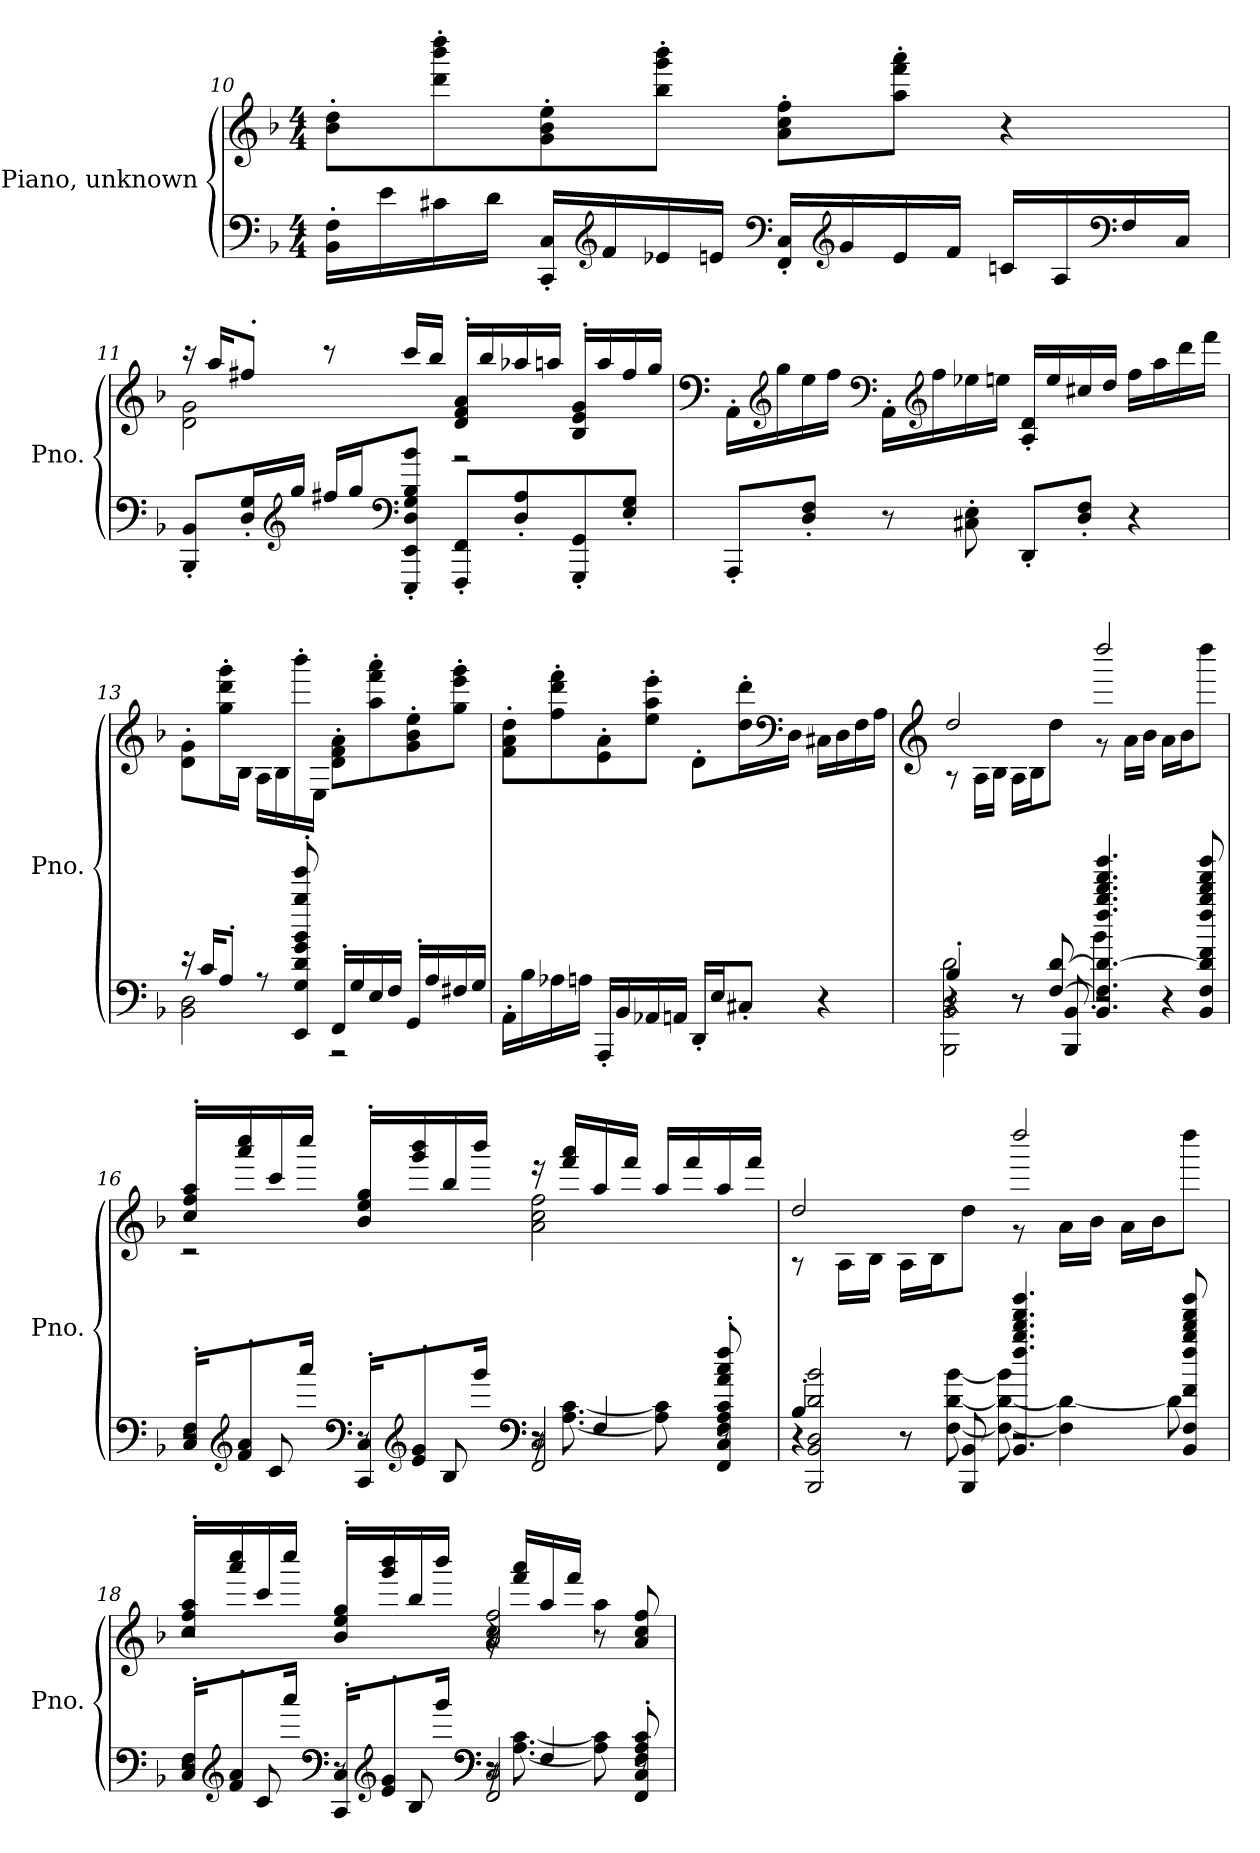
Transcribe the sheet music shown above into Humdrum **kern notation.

**kern	**kern
*part1	*part1
*staff2	*staff1
*I"Piano, unknown	*
*I'Pno.	*
!!LO:LB:g=z
*clefF4	*clefG2
*k[b-]	*k[b-]
*M4/4	*M4/4
=10	=10
16BB-\' 16F\'LL	8b-\' 8dd\'L
16e\	.
16c#X\	8ddd\' 8bbb-\' 8dddd\'
16d\JJ	.
16CC/' 16C/'LL	8g\' 8b-\' 8ee\'
*clefG2	*
16f/	.
16e-X/	8bb-\' 8ggg\' 8bbb-\'J
16en/JJ	.
*clefF4	*
16FF/' 16C/'LL	8a\' 8cc\' 8ff\'L
*clefG2	*
16g/	.
16e/	8aa\' 8fff\' 8aaa\'J
16f/JJ	.
16cn/LL	4r
16A/	.
*clefF4	*
16F/	.
16C/JJ	.
!!LO:LB:g=z
=11	=11
*	*^
8BBB-/' 8BB-/'L	16r	2d\ 2g\
.	16aa/KL	.
16D/' 16G/'L	8ff#X'/J	.
*clefG2	*	*
16gg/JJ	.	.
16ff#X/LL	8r	.
16gg/J	.	.
*clefF4	*	*
8EEE/' 8EE/' 8D/' 8G/' 8B-/' 8b-/'J	16ccc/LL	.
.	16bb-/JJ	.
8FFF/' 8FF/'L	16d/' 16f/' 16a/'LL	2r
.	16bb-/	.
8D/' 8A/'	16aa-X/	.
.	16aan/JJ	.
8GGG/' 8GG/'	16B-/' 16e/' 16g/'LL	.
.	16aa/	.
8E/' 8G/'J	16ff#/	.
.	16gg/JJ	.
*	*v	*v
!!LO:LB:g=z
=12	=12
*	*clefF4
8AAA'/L	16AA'\LL
*	*clefG2
.	16gg\
8D/' 8F/'J	16ee\
.	16ff\JJ
*	*clefF4
8r	16AA'\LL
*	*clefG2
.	16ff\
8C#X\' 8E\'	16ee-X\
.	16een\JJ
8DD'/L	16A/' 16d/'LL
.	16ee/
8D/' 8F/'J	16cc#X/
.	16dd/JJ
4r	16ff\LL
.	16aa\
.	16ddd\
.	16fff\JJ
=13	=13
*^	*
16r	2BB-\ 2D\	8d\' 8g\'L
16c/KL	.	.
8A'/J	.	16gg\' 16ddd\' 16ggg\'L
.	.	16B-\JJ
8r	.	16A\LL
.	.	16B-\
8EE/' 8G/' 8d/' 8g/' 8b-/' 8bb-/' 8ggg/'	.	16bbb-'\
.	.	16E\JJ
16FF'/LL	2r	8d\' 8f\' 8a\'L
16G/	.	.
16E/	.	8aa\' 8fff\' 8aaa\'
16F/JJ	.	.
16GG'/LL	.	8g\' 8b-\' 8ee\'
16A/	.	.
16F#X/	.	8gg\' 8eee\' 8ggg\'J
16G/JJ	.	.
*v	*v	*
!!LO:LB:g=z
=14	=14
16AA'\LL	8f\' 8a\' 8dd\'L
16B-\	.
16A-X\	8ff\' 8ddd\' 8fff\'
16An\JJ	.
16AAA'/LL	8e\' 8a\'
16BB-/	.
16AA-X/	8ee\' 8aa\' 8eee\'J
16AAn/JJ	.
16DD'/LL	8d'\L
16E/J	.
8C#X'/J	16dd\' 16ddd\'L
*	*clefF4
.	16D\JJ
4r	16C#X\LL
.	16D\
.	16F\
.	16A\JJ
=15	=15
*	*clefG2
*^	*^
*	*^	*	*
4B-'/	2BBB-\ 2BB-\ 2D\ 2d\	4r	2dd/	8r
.	.	.	.	16A\LL
.	.	.	.	16B-\JJ
8r	.	8r	.	16A\LL
.	.	.	.	16B-\J
[8F/ [8d/	.	8BBB-/ 8BB-/	.	8dd\J
4.BB-/ 4.F/] 4.d/_ 4.ff/ 4.bb-/ 4.ddd/ 4.fff/ 4.bbb-/	4b-'\	2r	2dddd/	8r
.	.	.	.	16a\LL
.	.	.	.	16b-\JJ
.	4r	.	.	16a\LL
.	.	.	.	16b-\J
8BB-/ 8F/ 8d/] 8f/ 8ff/ 8bb-/ 8ddd/ 8fff/ 8bbb-/	.	.	.	8dddd\J
!!LO:LB:g=z	!!
=16	=16	=16	=16	=16
16C/' 16F/'KL	2r	8r	16cc/' 16ff/' 16aa/'LL	2r
*clefG2	*	*	*	*
8f/' 8a/'	.	.	16aaa/ 16cccc/	.
.	.	8c/	16ccc/	.
16aaa/Jk	.	.	16cccc/JJ	.
*clefF4	*	*	*	*
16CC/' 16C/'KL	.	8r	16b-/' 16ee/' 16gg/'LL	.
*clefG2	*	*	*	*
8e/' 8g/'	.	.	16ggg/ 16bbb-/	.
.	.	8B-/	16bb-/	.
16ggg/Jk	.	.	16bbb-/JJ	.
*clefF4	*	*	*	*
8r	16r	2FF/ 2C/	16r	2a\ 2cc\ 2ff\
.	[8.A\ [8.c\	.	16fff/ 16aaa/LL	.
4F/	.	.	16aa/	.
.	.	.	16fff/JJ	.
.	8A\] 8c\]	.	16aa/LL	.
.	.	.	16fff/	.
8FF/' 8C/' 8F/' 8A/' 8c/' 8a/' 8cc/' 8ff/'	8r	.	16aa/	.
.	.	.	16fff/JJ	.
!!LO:PB:g=z	!!
=17	=17	=17	=17	=17
4B-'/	4r	2BBB-/ 2BB-/ 2D/ 2d/ 2b-/	2dd/	8r
.	.	.	.	16A\LL
.	.	.	.	16B-\JJ
8r	8r	.	.	16A\LL
.	.	.	.	16B-\J
8BBB-/ 8BB-/	[8F\ [8d\ [8b-\	.	.	8dd\J
4.BB-/ 4.ff/ 4.bb-/ 4.ddd/ 4.fff/ 4.bbb-/	8F\_ 8d\_ 8b-\]	2r	2dddd/	8r
.	4F\] 4d\_	.	.	16a\LL
.	.	.	.	16b-\JJ
.	.	.	.	16a\LL
.	.	.	.	16b-\J
8BB-/ 8F/ 8f/ 8ff/ 8bb-/ 8ddd/ 8fff/ 8bbb-/	8d\]	.	.	8dddd\J
=18	=18	=18	=18	=18
*	*	*	*	*^
16C/' 16F/'KL	2r	8r	16cc/' 16ff/' 16aa/'LL	2r	2r
*clefG2	*	*	*	*	*
8f/' 8a/'	.	.	16aaa/ 16cccc/	.	.
.	.	8c/	16ccc/	.	.
16aaa/Jk	.	.	16cccc/JJ	.	.
*clefF4	*	*	*	*	*
16CC/' 16C/'KL	.	8r	16b-/' 16ee/' 16gg/'LL	.	.
*clefG2	*	*	*	*	*
8e/' 8g/'	.	.	16ggg/ 16bbb-/	.	.
.	.	8B-/	16bb-/	.	.
16ggg/Jk	.	.	16bbb-/JJ	.	.
*clefF4	*	*	*	*	*
8r	16r	2FF/ 2C/	16r	4r	2a/ 2cc/ 2ff/
.	[8.A\ [8.c\	.	16fff/ 16aaa/LL	.	.
4F/	.	.	16aa/	.	.
.	.	.	16fff/JJ	.	.
.	8A\] 8c\]	.	8r	4aa\	.
8FF/' 8C/' 8F/' 8A/' 8c/'	8r	.	8a/ 8cc/ 8ff/	.	.
*v	*v	*v	*	*	*
*	*v	*v	*v
=	=
*-	*-
